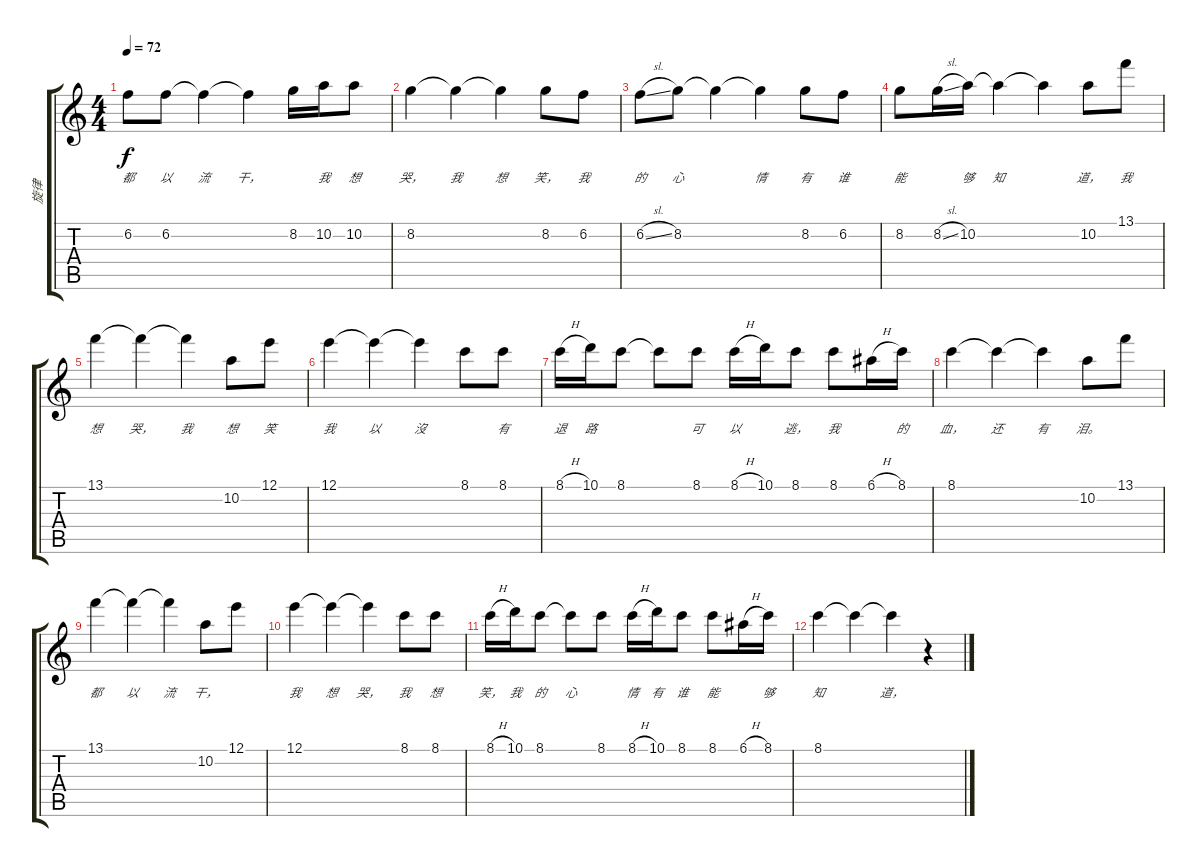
\track ("旋律" "旋律") {instrument electricguitarmuted}
\staff {score tabs}
\tuning (E4 B3 G3 D3 A2 E2) {hide}
\ts (4 4)
\tempo 72
\clef g2
\ks c
6.2.8{lyrics (0 "都") lyrics (1 "") lyrics (2 "") lyrics (3 "") lyrics (4 "") dy f} 6.2.8{lyrics (0 "以") lyrics (1 "") lyrics (2 "") lyrics (3 "") lyrics (4 "")} 6.2{t}.4{lyrics (0 "流") lyrics (1 "") lyrics (2 "") lyrics (3 "") lyrics (4 "")} 6.2{t}.4{lyrics (0 "干，") lyrics (1 "") lyrics (2 "") lyrics (3 "") lyrics (4 "")} 8.2.16{lyrics (0 "") lyrics (1 "") lyrics (2 "") lyrics (3 "") lyrics (4 "")} 10.2.16{lyrics (0 "我") lyrics (1 "") lyrics (2 "") lyrics (3 "") lyrics (4 "")} 10.2.8{lyrics (0 "想") lyrics (1 "") lyrics (2 "") lyrics (3 "") lyrics (4 "")} |
8.2.4{lyrics (0 "哭，") lyrics (1 "") lyrics (2 "") lyrics (3 "") lyrics (4 "")} 8.2{t}.4{lyrics (0 "我") lyrics (1 "") lyrics (2 "") lyrics (3 "") lyrics (4 "")} 8.2{t}.4{lyrics (0 "想") lyrics (1 "") lyrics (2 "") lyrics (3 "") lyrics (4 "")} 8.2.8{lyrics (0 "笑，") lyrics (1 "") lyrics (2 "") lyrics (3 "") lyrics (4 "")} 6.2.8{lyrics (0 "我") lyrics (1 "") lyrics (2 "") lyrics (3 "") lyrics (4 "")} |
6.2{sl}.8{lyrics (0 "的") lyrics (1 "") lyrics (2 "") lyrics (3 "") lyrics (4 "")} 8.2.8{lyrics (0 "心") lyrics (1 "") lyrics (2 "") lyrics (3 "") lyrics (4 "")} 8.2{t}.4{lyrics (0 "") lyrics (1 "") lyrics (2 "") lyrics (3 "") lyrics (4 "")} 8.2{t}.4{lyrics (0 "情") lyrics (1 "") lyrics (2 "") lyrics (3 "") lyrics (4 "")} 8.2.8{lyrics (0 "有") lyrics (1 "") lyrics (2 "") lyrics (3 "") lyrics (4 "")} 6.2.8{lyrics (0 "谁") lyrics (1 "") lyrics (2 "") lyrics (3 "") lyrics (4 "")} |
8.2.8{lyrics (0 "能") lyrics (1 "") lyrics (2 "") lyrics (3 "") lyrics (4 "")} 8.2{sl}.16{lyrics (0 "") lyrics (1 "") lyrics (2 "") lyrics (3 "") lyrics (4 "")} 10.2.16{lyrics (0 "够") lyrics (1 "") lyrics (2 "") lyrics (3 "") lyrics (4 "")} 10.2{t}.4{lyrics (0 "知") lyrics (1 "") lyrics (2 "") lyrics (3 "") lyrics (4 "")} 10.2{t}.4{lyrics (0 "") lyrics (1 "") lyrics (2 "") lyrics (3 "") lyrics (4 "")} 10.2.8{lyrics (0 "道，") lyrics (1 "") lyrics (2 "") lyrics (3 "") lyrics (4 "")} 13.1.8{lyrics (0 "我") lyrics (1 "") lyrics (2 "") lyrics (3 "") lyrics (4 "")} |
13.1.4{lyrics (0 "想") lyrics (1 "") lyrics (2 "") lyrics (3 "") lyrics (4 "")} 13.1{t}.4{lyrics (0 "哭，") lyrics (1 "") lyrics (2 "") lyrics (3 "") lyrics (4 "")} 13.1{t}.4{lyrics (0 "我") lyrics (1 "") lyrics (2 "") lyrics (3 "") lyrics (4 "")} 10.2.8{lyrics (0 "想") lyrics (1 "") lyrics (2 "") lyrics (3 "") lyrics (4 "")} 12.1.8{lyrics (0 "笑") lyrics (1 "") lyrics (2 "") lyrics (3 "") lyrics (4 "")} |
12.1.4{lyrics (0 "我") lyrics (1 "") lyrics (2 "") lyrics (3 "") lyrics (4 "")} 12.1{t}.4{lyrics (0 "以") lyrics (1 "") lyrics (2 "") lyrics (3 "") lyrics (4 "")} 12.1{t}.4{lyrics (0 "沒") lyrics (1 "") lyrics (2 "") lyrics (3 "") lyrics (4 "")} 8.1.8{lyrics (0 "") lyrics (1 "") lyrics (2 "") lyrics (3 "") lyrics (4 "")} 8.1.8{lyrics (0 "有") lyrics (1 "") lyrics (2 "") lyrics (3 "") lyrics (4 "")} |
8.1{h}.16{lyrics (0 "退") lyrics (1 "") lyrics (2 "") lyrics (3 "") lyrics (4 "")} 10.1.16{lyrics (0 "路") lyrics (1 "") lyrics (2 "") lyrics (3 "") lyrics (4 "")} 8.1.8{lyrics (0 "") lyrics (1 "") lyrics (2 "") lyrics (3 "") lyrics (4 "")} 8.1{t}.8{lyrics (0 "") lyrics (1 "") lyrics (2 "") lyrics (3 "") lyrics (4 "")} 8.1.8{lyrics (0 "可") lyrics (1 "") lyrics (2 "") lyrics (3 "") lyrics (4 "")} 8.1{h}.16{lyrics (0 "以") lyrics (1 "") lyrics (2 "") lyrics (3 "") lyrics (4 "")} 10.1.16{lyrics (0 "") lyrics (1 "") lyrics (2 "") lyrics (3 "") lyrics (4 "")} 8.1.8{lyrics (0 "逃，") lyrics (1 "") lyrics (2 "") lyrics (3 "") lyrics (4 "")} 8.1.8{lyrics (0 "我") lyrics (1 "") lyrics (2 "") lyrics (3 "") lyrics (4 "")} 6.1{h}.16{lyrics (0 "") lyrics (1 "") lyrics (2 "") lyrics (3 "") lyrics (4 "")} 8.1.16{lyrics (0 "的") lyrics (1 "") lyrics (2 "") lyrics (3 "") lyrics (4 "")} |
8.1.4{lyrics (0 "血，") lyrics (1 "") lyrics (2 "") lyrics (3 "") lyrics (4 "")} 8.1{t}.4{lyrics (0 "还") lyrics (1 "") lyrics (2 "") lyrics (3 "") lyrics (4 "")} 8.1{t}.4{lyrics (0 "有") lyrics (1 "") lyrics (2 "") lyrics (3 "") lyrics (4 "")} 10.2.8{lyrics (0 "泪。") lyrics (1 "") lyrics (2 "") lyrics (3 "") lyrics (4 "")} 13.1.8{lyrics (0 "") lyrics (1 "") lyrics (2 "") lyrics (3 "") lyrics (4 "")} |
13.1.4{lyrics (0 "都") lyrics (1 "") lyrics (2 "") lyrics (3 "") lyrics (4 "")} 13.1{t}.4{lyrics (0 "以") lyrics (1 "") lyrics (2 "") lyrics (3 "") lyrics (4 "")} 13.1{t}.4{lyrics (0 "流") lyrics (1 "") lyrics (2 "") lyrics (3 "") lyrics (4 "")} 10.2.8{lyrics (0 "干，") lyrics (1 "") lyrics (2 "") lyrics (3 "") lyrics (4 "")} 12.1.8{lyrics (0 "") lyrics (1 "") lyrics (2 "") lyrics (3 "") lyrics (4 "")} |
12.1.4{lyrics (0 "我") lyrics (1 "") lyrics (2 "") lyrics (3 "") lyrics (4 "")} 12.1{t}.4{lyrics (0 "想") lyrics (1 "") lyrics (2 "") lyrics (3 "") lyrics (4 "")} 12.1{t}.4{lyrics (0 "哭，") lyrics (1 "") lyrics (2 "") lyrics (3 "") lyrics (4 "")} 8.1.8{lyrics (0 "我") lyrics (1 "") lyrics (2 "") lyrics (3 "") lyrics (4 "")} 8.1.8{lyrics (0 "想") lyrics (1 "") lyrics (2 "") lyrics (3 "") lyrics (4 "")} |
8.1{h}.16{lyrics (0 "笑，") lyrics (1 "") lyrics (2 "") lyrics (3 "") lyrics (4 "")} 10.1.16{lyrics (0 "我") lyrics (1 "") lyrics (2 "") lyrics (3 "") lyrics (4 "")} 8.1.8{lyrics (0 "的") lyrics (1 "") lyrics (2 "") lyrics (3 "") lyrics (4 "")} 8.1{t}.8{lyrics (0 "心") lyrics (1 "") lyrics (2 "") lyrics (3 "") lyrics (4 "")} 8.1.8{lyrics (0 "") lyrics (1 "") lyrics (2 "") lyrics (3 "") lyrics (4 "")} 8.1{h}.16{lyrics (0 "情") lyrics (1 "") lyrics (2 "") lyrics (3 "") lyrics (4 "")} 10.1.16{lyrics (0 "有") lyrics (1 "") lyrics (2 "") lyrics (3 "") lyrics (4 "")} 8.1.8{lyrics (0 "谁") lyrics (1 "") lyrics (2 "") lyrics (3 "") lyrics (4 "")} 8.1.8{lyrics (0 "能") lyrics (1 "") lyrics (2 "") lyrics (3 "") lyrics (4 "")} 6.1{h}.16{lyrics (0 "") lyrics (1 "") lyrics (2 "") lyrics (3 "") lyrics (4 "")} 8.1.16{lyrics (0 "够") lyrics (1 "") lyrics (2 "") lyrics (3 "") lyrics (4 "")} |
8.1.4{lyrics (0 "知") lyrics (1 "") lyrics (2 "") lyrics (3 "") lyrics (4 "")} 8.1{t}.4{lyrics (0 "") lyrics (1 "") lyrics (2 "") lyrics (3 "") lyrics (4 "")} 8.1{t}.4{lyrics (0 "道，") lyrics (1 "") lyrics (2 "") lyrics (3 "") lyrics (4 "")} r.4
